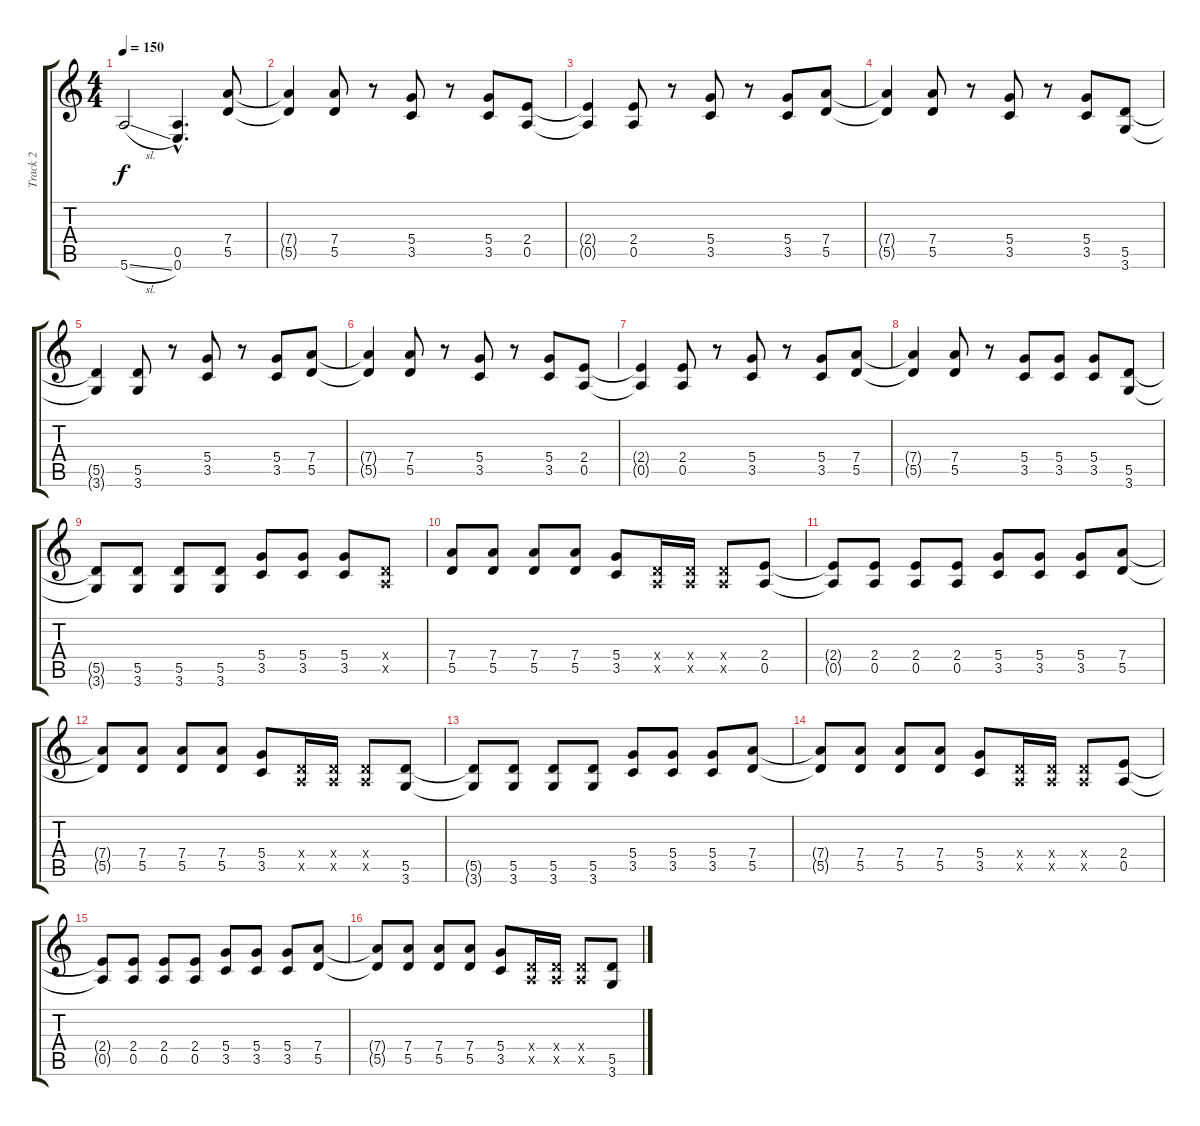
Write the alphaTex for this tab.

\track ("Track 2" "Track 2") {instrument distortionguitar}
\staff {score tabs}
\tuning (E4 B3 G3 D3 A2 E2) {hide}
\ts (4 4)
\tempo 150
\clef g2
\ks c
5.6{sl}.2{dy f} (0.5{hac} 0.6{hac}).4{d} (7.4 5.5).8 |
(7.4{t} 5.5{t}).4 (7.4 5.5).8 r.8 (5.4 3.5).8 r.8 (5.4 3.5).8 (2.4 0.5).8 |
(2.4{t} 0.5{t}).4 (2.4 0.5).8 r.8 (5.4 3.5).8 r.8 (5.4 3.5).8 (7.4 5.5).8 |
(7.4{t} 5.5{t}).4 (7.4 5.5).8 r.8 (5.4 3.5).8 r.8 (5.4 3.5).8 (5.5 3.6).8 |
(5.5{t} 3.6{t}).4 (5.5 3.6).8 r.8 (5.4 3.5).8 r.8 (5.4 3.5).8 (7.4 5.5).8 |
(7.4{t} 5.5{t}).4 (7.4 5.5).8 r.8 (5.4 3.5).8 r.8 (5.4 3.5).8 (2.4 0.5).8 |
(2.4{t} 0.5{t}).4 (2.4 0.5).8 r.8 (5.4 3.5).8 r.8 (5.4 3.5).8 (7.4 5.5).8 |
(7.4{t} 5.5{t}).4 (7.4 5.5).8 r.8 (5.4 3.5).8 (5.4 3.5).8 (5.4 3.5).8 (5.5 3.6).8 |
(5.5{t} 3.6{t}).8 (5.5 3.6).8 (5.5 3.6).8 (5.5 3.6).8 (5.4 3.5).8 (5.4 3.5).8 (5.4 3.5).8 (0.4{x} 0.5{x}).8 |
(7.4 5.5).8 (7.4 5.5).8 (7.4 5.5).8 (7.4 5.5).8 (5.4 3.5).8 (0.4{x} 0.5{x}).16 (0.4{x} 0.5{x}).16 (0.4{x} 0.5{x}).8 (2.4 0.5).8 |
(2.4{t} 0.5{t}).8 (2.4 0.5).8 (2.4 0.5).8 (2.4 0.5).8 (5.4 3.5).8 (5.4 3.5).8 (5.4 3.5).8 (7.4 5.5).8 |
(7.4{t} 5.5{t}).8 (7.4 5.5).8 (7.4 5.5).8 (7.4 5.5).8 (5.4 3.5).8 (0.4{x} 0.5{x}).16 (0.4{x} 0.5{x}).16 (0.4{x} 0.5{x}).8 (5.5 3.6).8 |
(5.5{t} 3.6{t}).8 (5.5 3.6).8 (5.5 3.6).8 (5.5 3.6).8 (5.4 3.5).8 (5.4 3.5).8 (5.4 3.5).8 (7.4 5.5).8 |
(7.4{t} 5.5{t}).8 (7.4 5.5).8 (7.4 5.5).8 (7.4 5.5).8 (5.4 3.5).8 (0.4{x} 0.5{x}).16 (0.4{x} 0.5{x}).16 (0.4{x} 0.5{x}).8 (2.4 0.5).8 |
(2.4{t} 0.5{t}).8 (2.4 0.5).8 (2.4 0.5).8 (2.4 0.5).8 (5.4 3.5).8 (5.4 3.5).8 (5.4 3.5).8 (7.4 5.5).8 |
(7.4{t} 5.5{t}).8 (7.4 5.5).8 (7.4 5.5).8 (7.4 5.5).8 (5.4 3.5).8 (0.4{x} 0.5{x}).16 (0.4{x} 0.5{x}).16 (0.4{x} 0.5{x}).8 (5.5 3.6).8
